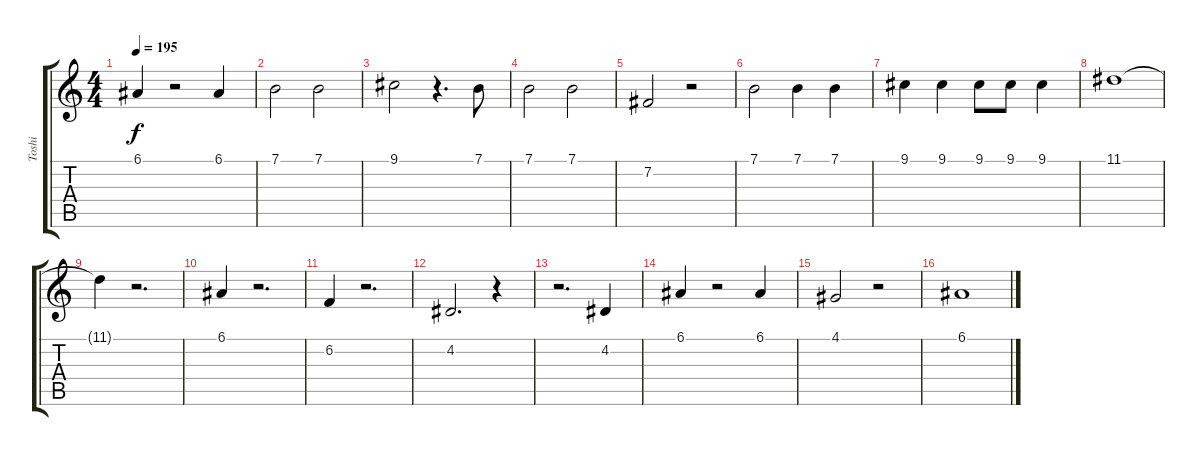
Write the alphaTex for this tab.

\track ("Toshi" "Toshi") {instrument tenorsax}
\staff {score tabs}
\tuning (E4 B3 G3 D3 A2 E2) {hide}
\ts (4 4)
\tempo 195
\clef g2
\ks c
6.1{t}.4{dy f} r.2 6.1.4 |
7.1.2 7.1.2 |
9.1.2 r.4{d} 7.1.8 |
7.1.2 7.1.2 |
7.2.2 r.2 |
7.1.2 7.1.4 7.1.4 |
9.1.4 9.1.4 9.1.8 9.1.8 9.1.4 |
11.1.1 |
11.1{t}.4 r.2{d} |
6.1.4 r.2{d} |
6.2.4 r.2{d} |
4.2.2{d} r.4 |
r.2{d} 4.2.4 |
6.1.4 r.2 6.1.4 |
4.1.2 r.2 |
6.1.1
